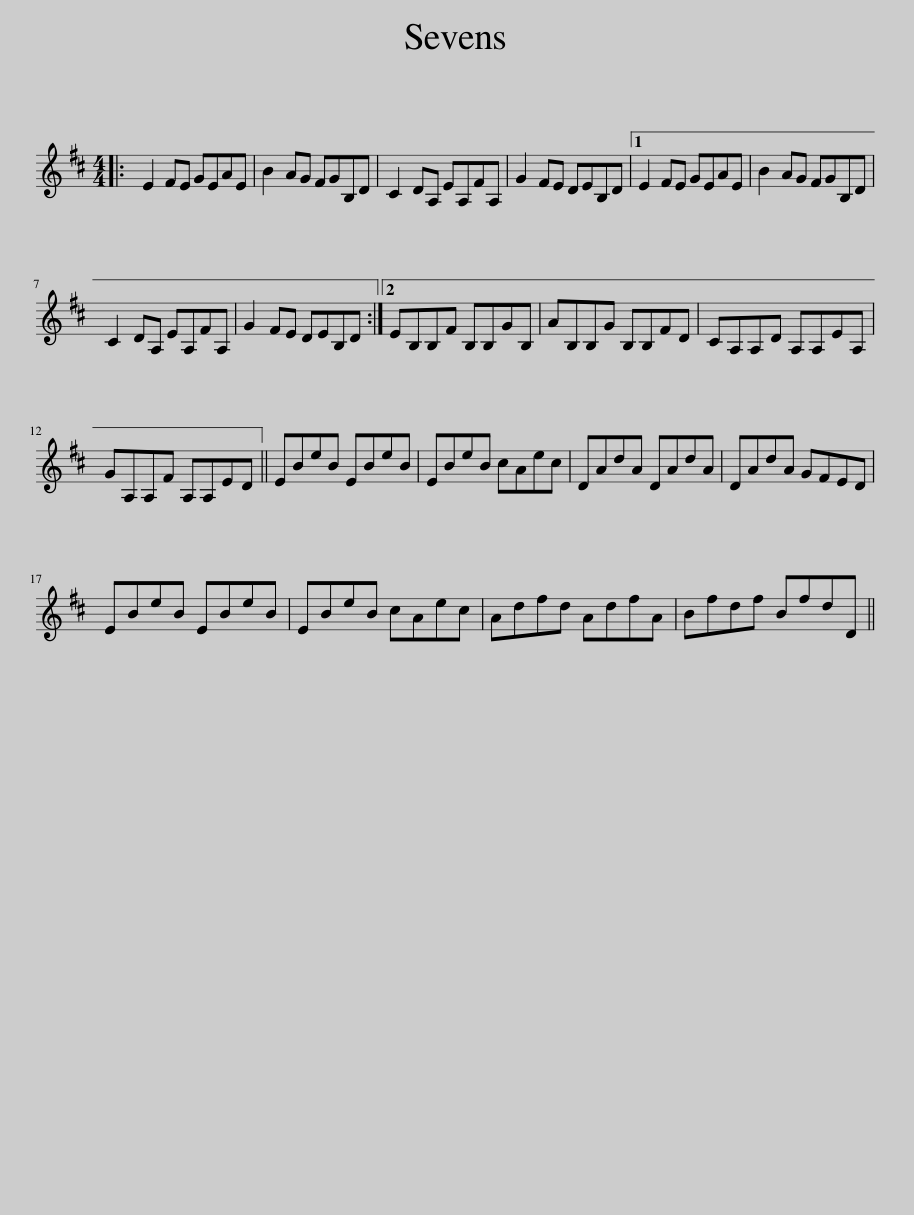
X:1
L:1/8
M:4/4
I:linebreak $
K:D
V:1 treble
V:1
|: E2 FE GEAE | B2 AG FGB,D | C2 DA, EA,FA, | G2 FE DEB,D |1 E2 FE GEAE | %5
 B2 AG FGB,D |$ C2 DA, EA,FA, | G2 FE DEB,D :|2 EB,B,F B,B,GB, | AB,B,G B,B,FD | %10
 CA,A,D A,A,EA, |$ GA,A,F A,A,ED || EBeB EBeB | EBeB cAec | DAdA DAdA | %15
 DAdA GFED |$ EBeB EBeB | EBeB cAec | Adfd AdfA | Bfdf BfdD || %20
